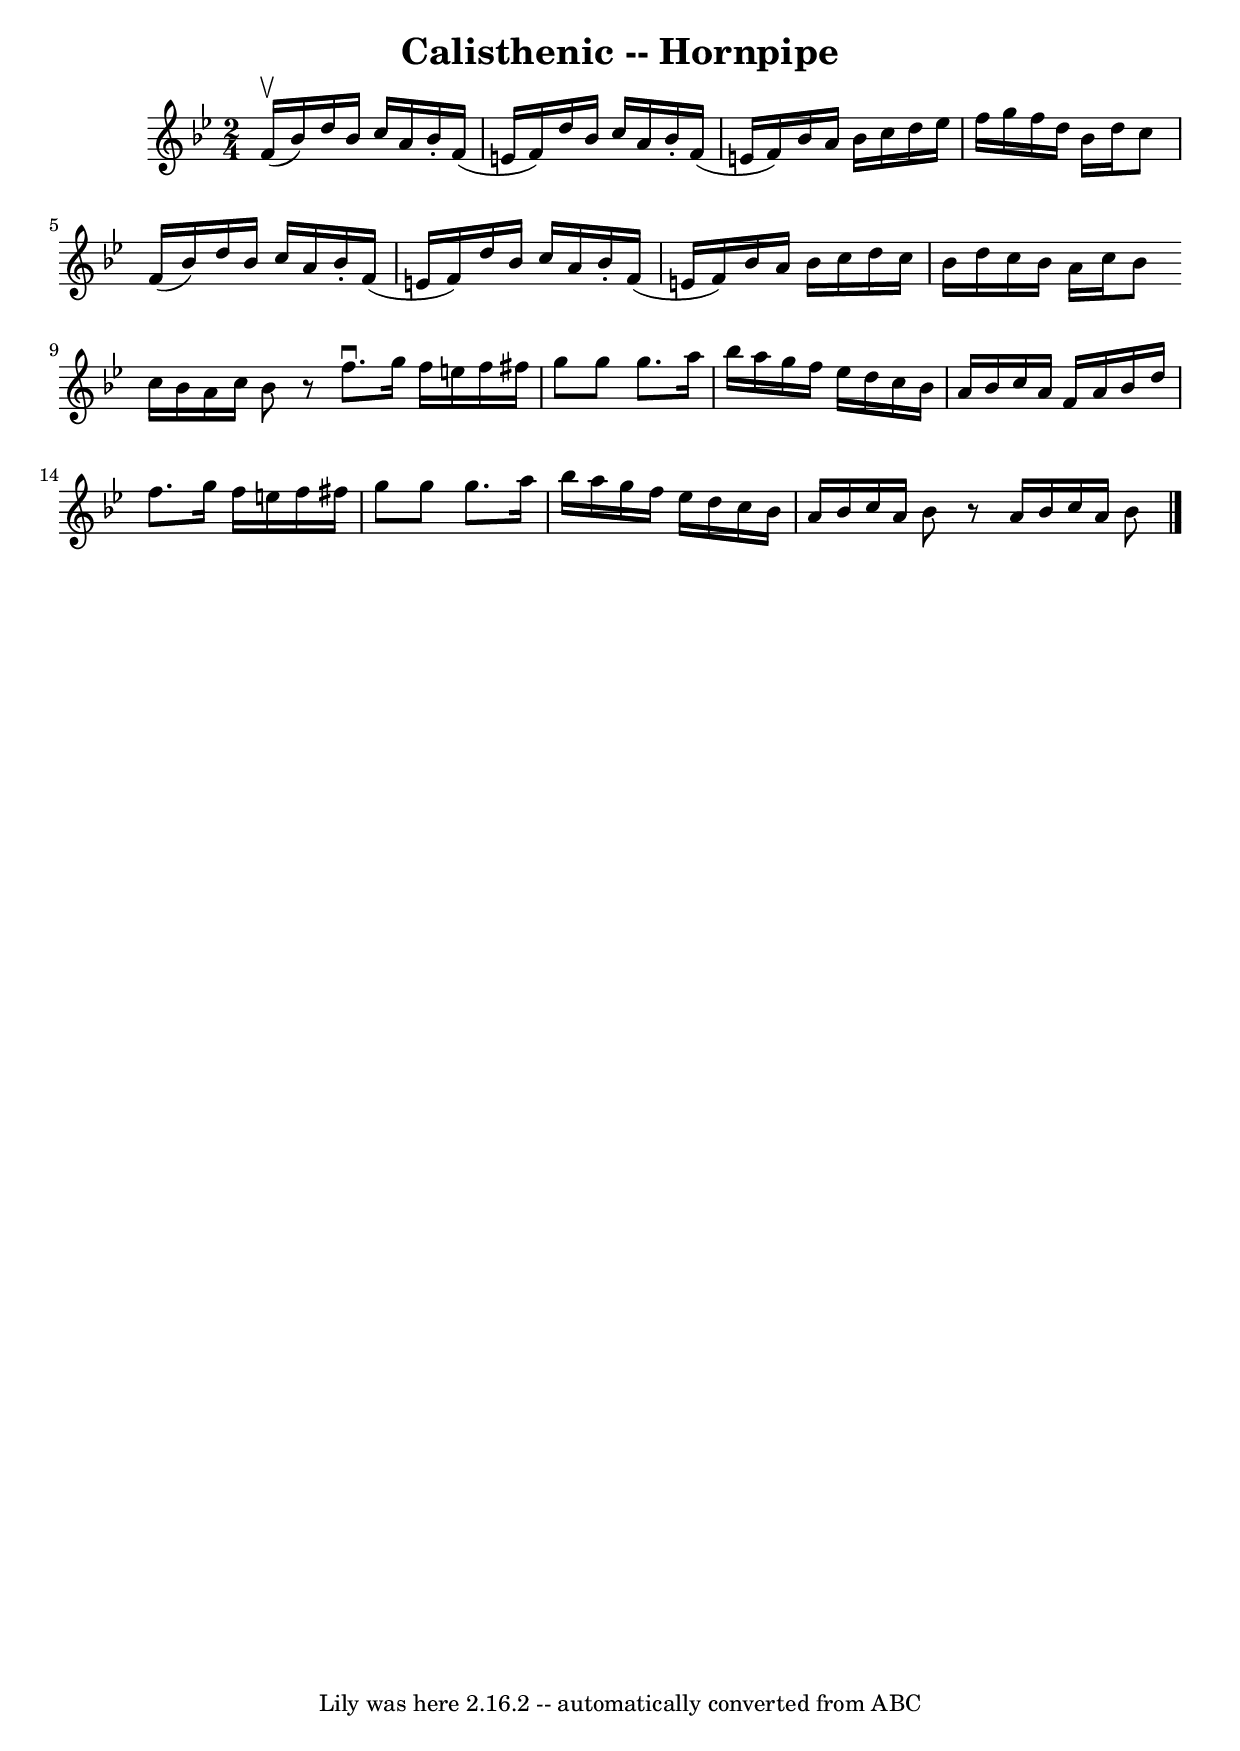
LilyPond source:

\version "2.7.40"
\include "Mammoth.ily"
\header {
	%% book = "Cole's 1000 Fiddle Tunes"
	crossRefNumber = "1"
	footnotes = ""
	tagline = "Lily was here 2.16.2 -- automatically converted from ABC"
	title = "Calisthenic -- Hornpipe"
}
voicedefault =  {


\time 2/4 \key bes \major f'16 (^\upbow bes'16) |
 d''16    
bes'16 c''16 a'16 bes'16 -. f'16 (e'16 f'16) |
   
d''16 bes'16 c''16 a'16 bes'16 -. f'16 (e'16 f'16) 
|
 bes'16 a'16 bes'16 c''16 d''16 ees''16 f''16    
g''16  |
 f''16 d''16 bes'16 d''16 c''8 f'16 (bes'16  
-) |
 d''16 bes'16 c''16 a'16 bes'16 -. f'16 (e'16   
 f'16) |
 d''16 bes'16 c''16 a'16 bes'16 -. f'16 (
e'16 f'16) |
 bes'16 a'16 bes'16 c''16 d''16 c''16 
 bes'16 d''16  |
 c''16 bes'16 a'16 c''16 bes'8  
\bar ":|" c''16 bes'16 a'16 c''16 bes'8    r8 \bar "|."     
\bar "|:" f''8.^\downbow g''16 f''16 e''16 f''16 fis''16  
|
 g''8 g''8 g''8. a''16  |
 bes''16 a''16 g''16 
 f''16 ees''16 d''16 c''16 bes'16  |
 a'16 bes'16    
c''16 a'16 f'16 a'16 bes'16 d''16  |
 f''8. g''16   
 f''16 e''16 f''16 fis''16  |
 g''8 g''8 g''8. a''16  
|
 bes''16 a''16 g''16 f''16 ees''16 d''16 c''16    
bes'16  |
 a'16 bes'16 c''16 a'16 bes'8    r8 \bar ":|"   
a'16 bes'16 c''16 a'16 bes'8  \bar "|."   
}

\score{
    <<

	\context Staff="default"
	{
	    \voicedefault 
	}

    >>
	\layout {
	}
	\midi {}
}
